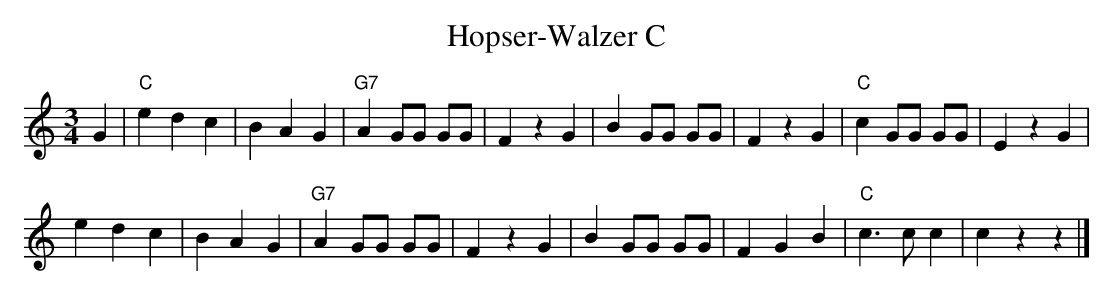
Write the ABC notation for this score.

X:1
T: Hopser-Walzer C
M:3/4
L:1/4
K:C
G |"C"edc | BAG | "G7"A G/G/ G/G/ | FzG | B G/G/ G/G/ | FzG | "C"c G/G/ G/G/ |  EzG |
edc | BAG | "G7"A G/G/ G/G/ | FzG | B G/G/ G/G/ | FGB | "C"c>cc | czz |]
